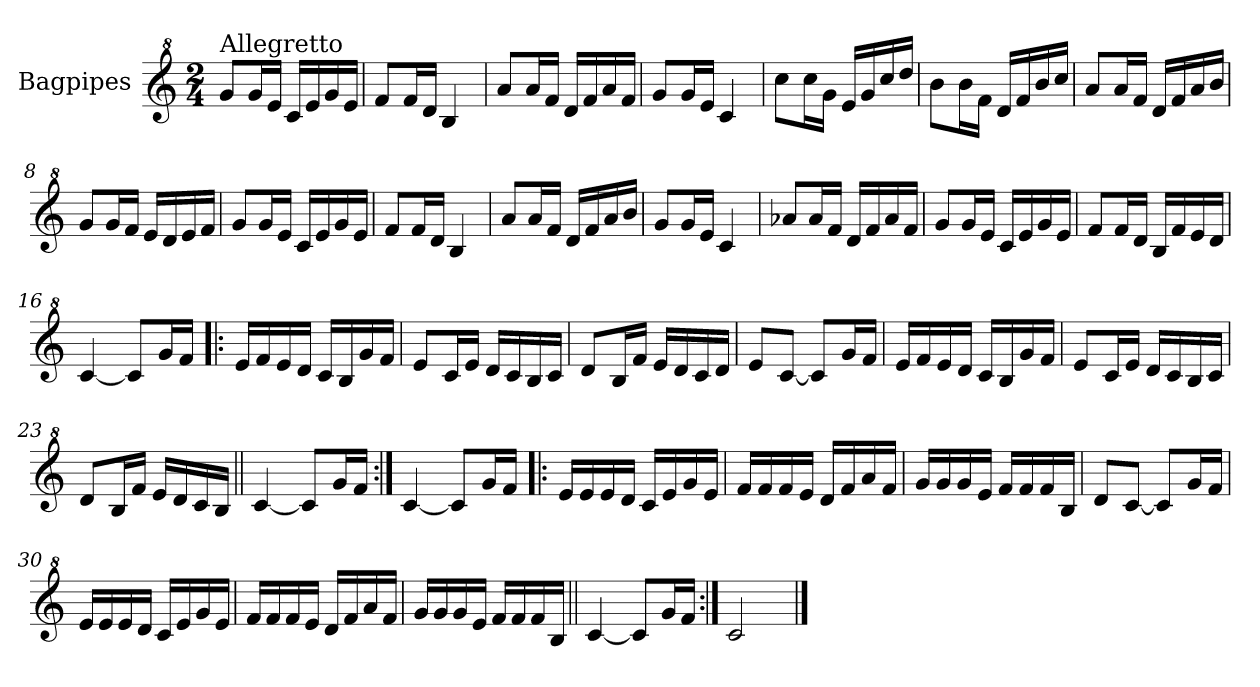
**kern
*part1
*staff1
*I"Bagpipes
*I'Bag
*clefG^2
*k[]
*C:
*M2/4
=1
!LO:TX:a:t=Allegretto
8gg/L
16gg/L
16ee/JJ
16cc/LL
16ee/
16gg/
16ee/JJ
=2
8ff/L
16ff/L
16dd/JJ
4b/
=3
8aa/L
16aa/L
16ff/JJ
16dd/LL
16ff/
16aa/
16ff/JJ
=4
8gg/L
16gg/L
16ee/JJ
4cc/
=5
8ccc\L
16ccc\L
16gg\JJ
16ee/LL
16gg/
16ccc/
16ddd/JJ
=6
8bb\L
16bb\L
16ff\JJ
16dd/LL
16ff/
16bb/
16ccc/JJ
=7
8aa/L
16aa/L
16ff/JJ
16dd/LL
16ff/
16aa/
16bb/JJ
!!LO:LB:g=z
=8
8gg/L
16gg/L
16ff/JJ
16ee/LL
16dd/
16ee/
16ff/JJ
=9
8gg/L
16gg/L
16ee/JJ
16cc/LL
16ee/
16gg/
16ee/JJ
=10
8ff/L
16ff/L
16dd/JJ
4b/
=11
8aa/L
16aa/L
16ff/JJ
16dd/LL
16ff/
16aa/
16bb/JJ
=12
8gg/L
16gg/L
16ee/JJ
4cc/
=13
8aa-X/L
16aa-/L
16ff/JJ
16dd/LL
16ff/
16aa-/
16ff/JJ
=14
8gg/L
16gg/L
16ee/JJ
16cc/LL
16ee/
16gg/
16ee/JJ
!!LO:LB:g=z
=15
8ff/L
16ff/L
16dd/JJ
16b/LL
16ff/
16ee/
16dd/JJ
=16
[4cc/
8cc/L]
16gg/L
16ff/JJ
=17!|:
16ee/LL
16ff/
16ee/
16dd/JJ
16cc/LL
16b/
16gg/
16ff/JJ
=18
8ee/L
16cc/L
16ee/JJ
16dd/LL
16cc/
16b/
16cc/JJ
=19
8dd/L
16b/L
16ff/JJ
16ee/LL
16dd/
16cc/
16dd/JJ
=20
8ee/L
[8cc/J
8cc/L]
16gg/L
16ff/JJ
=21
16ee/LL
16ff/
16ee/
16dd/JJ
16cc/LL
16b/
16gg/
16ff/JJ
!!LO:LB:g=z
=22
8ee/L
16cc/L
16ee/JJ
16dd/LL
16cc/
16b/
16cc/JJ
=23
8dd/L
16b/L
16ff/JJ
16ee/LL
16dd/
16cc/
16b/JJ
=24||
[4cc/
8cc/L]
16gg/L
16ff/JJ
=25:|!
[4cc/
8cc/L]
16gg/L
16ff/JJ
=26!|:
16ee/LL
16ee/
16ee/
16dd/JJ
16cc/LL
16ee/
16gg/
16ee/JJ
=27
16ff/LL
16ff/
16ff/
16ee/JJ
16dd/LL
16ff/
16aa/
16ff/JJ
!!LO:LB:g=z
=28
16gg/LL
16gg/
16gg/
16ee/JJ
16ff/LL
16ff/
16ff/
16b/JJ
=29
8dd/L
[8cc/J
8cc/L]
16gg/L
16ff/JJ
=30
16ee/LL
16ee/
16ee/
16dd/JJ
16cc/LL
16ee/
16gg/
16ee/JJ
=31
16ff/LL
16ff/
16ff/
16ee/JJ
16dd/LL
16ff/
16aa/
16ff/JJ
=32
16gg/LL
16gg/
16gg/
16ee/JJ
16ff/LL
16ff/
16ff/
16b/JJ
=33||
[4cc/
8cc/L]
16gg/L
16ff/JJ
=34:|!
2cc/
==
*-
